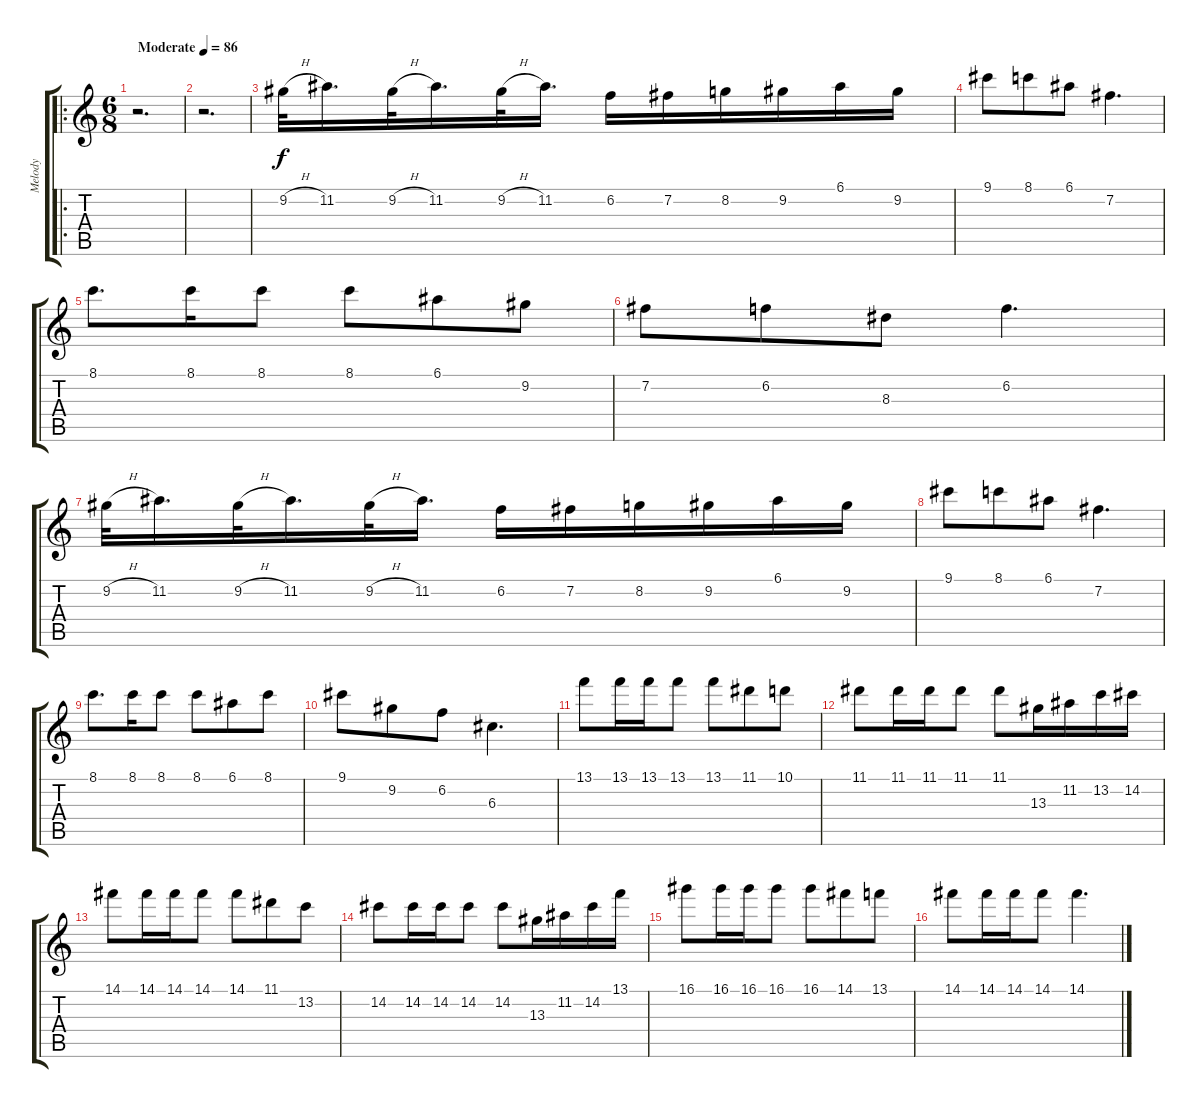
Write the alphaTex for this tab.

\track ("Melody" "Melody") {instrument acousticguitarnylon}
\staff {score tabs}
\tuning (E4 B3 G3 D3 A2 E2) {hide}
\ro
\ts (6 8)
\tempo (86 "Moderate")
\clef g2
\ks c
r.2{d dy f instrument acousticguitarnylon} |
r.2{d} |
9.2{h}.32 11.2.16{d} 9.2{h}.32 11.2.16{d} 9.2{h}.32 11.2.16{d} 6.2.16 7.2.16 8.2.16 9.2.16 6.1.16 9.2.16 |
9.1.8 8.1.8 6.1.8 7.2.4{d} |
8.1.8{d} 8.1.16 8.1.8 8.1.8 6.1.8 9.2.8 |
7.2.8 6.2.8 8.3.8 6.2.4{d} |
9.2{h}.32 11.2.16{d} 9.2{h}.32 11.2.16{d} 9.2{h}.32 11.2.16{d} 6.2.16 7.2.16 8.2.16 9.2.16 6.1.16 9.2.16 |
9.1.8 8.1.8 6.1.8 7.2.4{d} |
8.1.8{d} 8.1.16 8.1.8 8.1.8 6.1.8 8.1.8 |
9.1.8 9.2.8 6.2.8 6.3.4{d} |
13.1.8 13.1.16 13.1.16 13.1.8 13.1.8 11.1.8 10.1.8 |
11.1.8 11.1.16 11.1.16 11.1.8 11.1.8 13.3.16 11.2.16 13.2.16 14.2.16 |
14.1.8 14.1.16 14.1.16 14.1.8 14.1.8 11.1.8 13.2.8 |
14.2.8 14.2.16 14.2.16 14.2.8 14.2.8 13.3.16 11.2.16 14.2.16 13.1.16 |
16.1.8 16.1.16 16.1.16 16.1.8 16.1.8 14.1.8 13.1.8 |
14.1.8 14.1.16 14.1.16 14.1.8 14.1.4{d}
